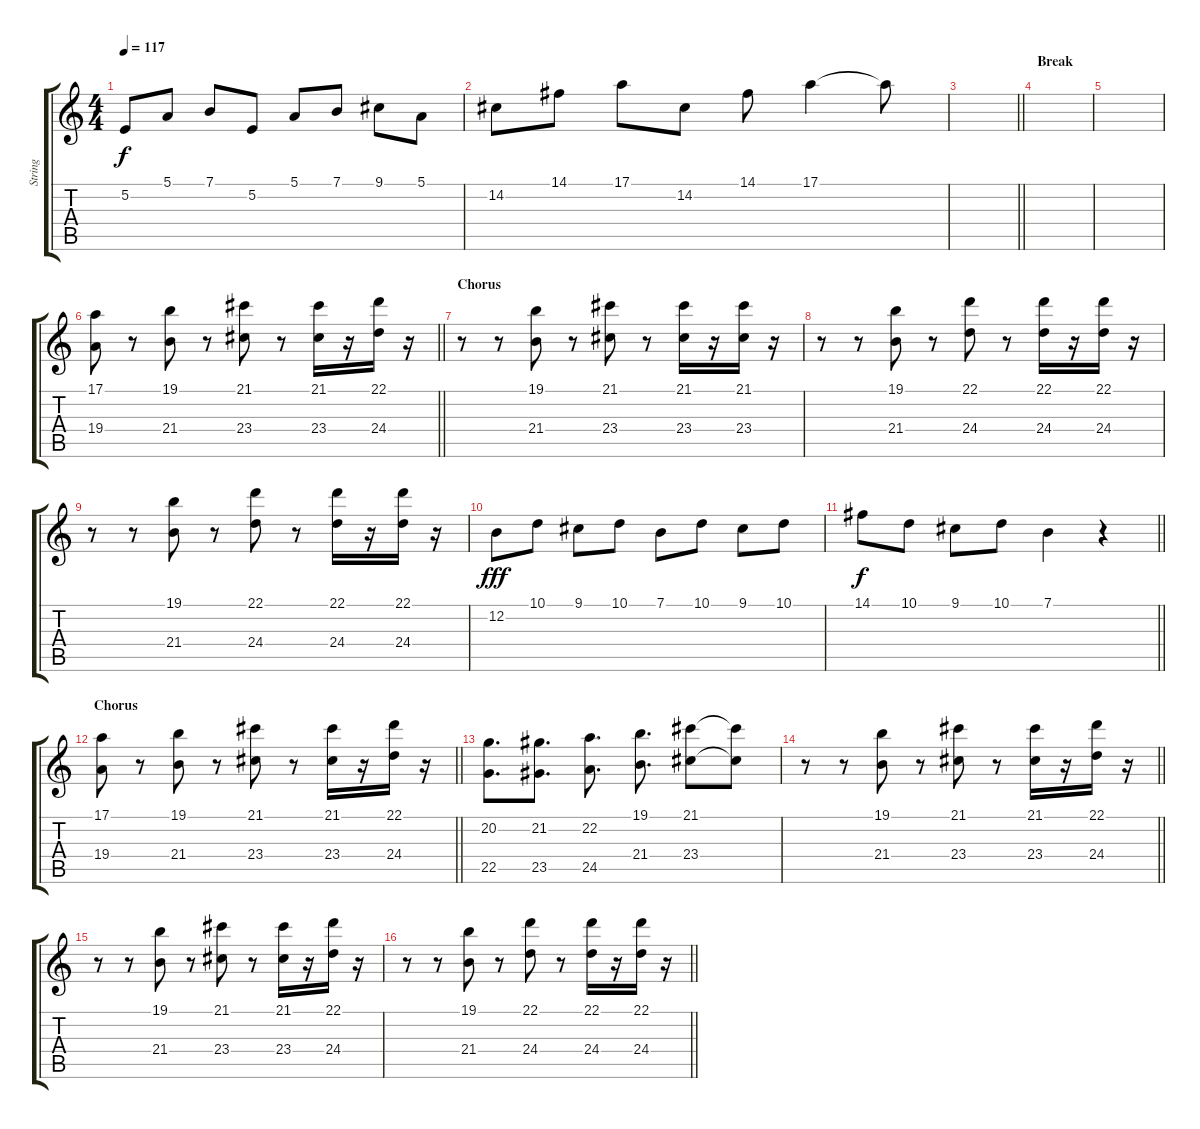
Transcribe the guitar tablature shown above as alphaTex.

\track ("String" "String") {instrument stringensemble1}
\staff {score tabs}
\tuning (E4 B3 G3 D3 A2 E2) {hide}
\ts (4 4)
\tempo 117
\clef g2
\ks c
5.2.8{dy f} 5.1.8 7.1.8 5.2.8 5.1.8 7.1.8 9.1.8 5.1.8 |
14.2.8 14.1.8 17.1.8 14.2.8 14.1.8 17.1.4 17.1{t}.8{instrument stringensemble1} |
\barLineRight lightlight
|
\section ("" "Break")
|
|
\barLineRight lightlight
(17.1 19.4).8 r.8 (19.1 21.4).8 r.8 (21.1 23.4).8 r.8 (21.1 23.4).16 r.16 (22.1 24.4).16 r.16 |
\section ("" "Chorus")
r.8 r.8 (19.1 21.4).8 r.8 (21.1 23.4).8 r.8 (21.1 23.4).16 r.16 (21.1 23.4).16 r.16 |
r.8 r.8 (19.1 21.4).8 r.8 (22.1 24.4).8 r.8 (22.1 24.4).16 r.16 (22.1 24.4).16 r.16 |
r.8 r.8 (19.1 21.4).8 r.8 (22.1 24.4).8 r.8 (22.1 24.4).16 r.16 (22.1 24.4).16 r.16 |
12.2.8{dy fff} 10.1.8 9.1.8 10.1.8 7.1.8 10.1.8 9.1.8 10.1.8 |
\barLineRight lightlight
14.1.8{dy f} 10.1.8 9.1.8 10.1.8 7.1.4 r.4 |
\section ("" "Chorus")
\barLineRight lightlight
(17.1 19.4).8 r.8 (19.1 21.4).8 r.8 (21.1 23.4).8 r.8 (21.1 23.4).16 r.16 (22.1 24.4).16 r.16 |
(20.2 22.5).8{d} (21.2 23.5).8{d} (22.2 24.5).8{d} (19.1 21.4).8{d} (21.1 23.4).8 (21.1{t} 23.4{t}).8 |
\barLineRight lightlight
r.8 r.8 (19.1 21.4).8 r.8 (21.1 23.4).8 r.8 (21.1 23.4).16 r.16 (22.1 24.4).16 r.16 |
r.8 r.8 (19.1 21.4).8 r.8 (21.1 23.4).8 r.8 (21.1 23.4).16 r.16 (22.1 24.4).16 r.16 |
\barLineRight lightlight
r.8 r.8 (19.1 21.4).8 r.8 (22.1 24.4).8 r.8 (22.1 24.4).16 r.16 (22.1 24.4).16 r.16
